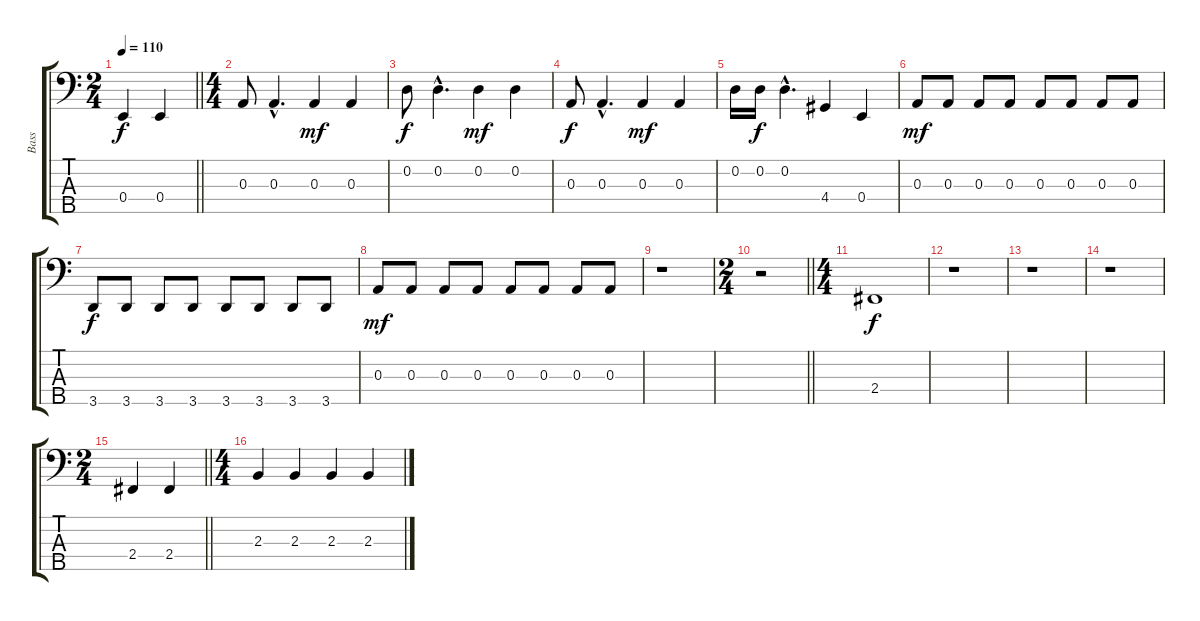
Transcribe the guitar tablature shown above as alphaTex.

\track ("Bass" "Bass") {instrument electricbasspick}
\staff {score tabs}
\tuning (G2 D2 A1 E1 B0) {hide}
\ts (2 4)
\tempo 110
\clef f4
\barLineRight lightlight
\ks c
0.4.4{dy f} 0.4.4 |
\ts (4 4)
\section ("" "")
0.3.8 0.3{hac}.4{d} 0.3.4{dy mf} 0.3.4 |
0.2.8{dy f} 0.2{hac}.4{d} 0.2.4{dy mf} 0.2.4 |
0.3.8{dy f} 0.3{hac}.4{d} 0.3.4{dy mf} 0.3.4 |
0.2.16 0.2.16{dy f} 0.2{hac}.4{d} 4.4.4 0.4.4 |
0.3.8{dy mf} 0.3.8 0.3.8 0.3.8 0.3.8 0.3.8 0.3.8 0.3.8 |
3.5.8{dy f} 3.5.8 3.5.8 3.5.8 3.5.8 3.5.8 3.5.8 3.5.8 |
0.3.8{dy mf} 0.3.8 0.3.8 0.3.8 0.3.8 0.3.8 0.3.8 0.3.8 |
r.1 |
\ts (2 4)
\barLineRight lightlight
r.2 |
\ts (4 4)
\section ("" "")
2.4.1{dy f} |
r.1 |
r.1 |
r.1 |
\ts (2 4)
\barLineRight lightlight
2.4.4 2.4.4 |
\ts (4 4)
\section ("" "")
2.3.4 2.3.4 2.3.4 2.3.4
